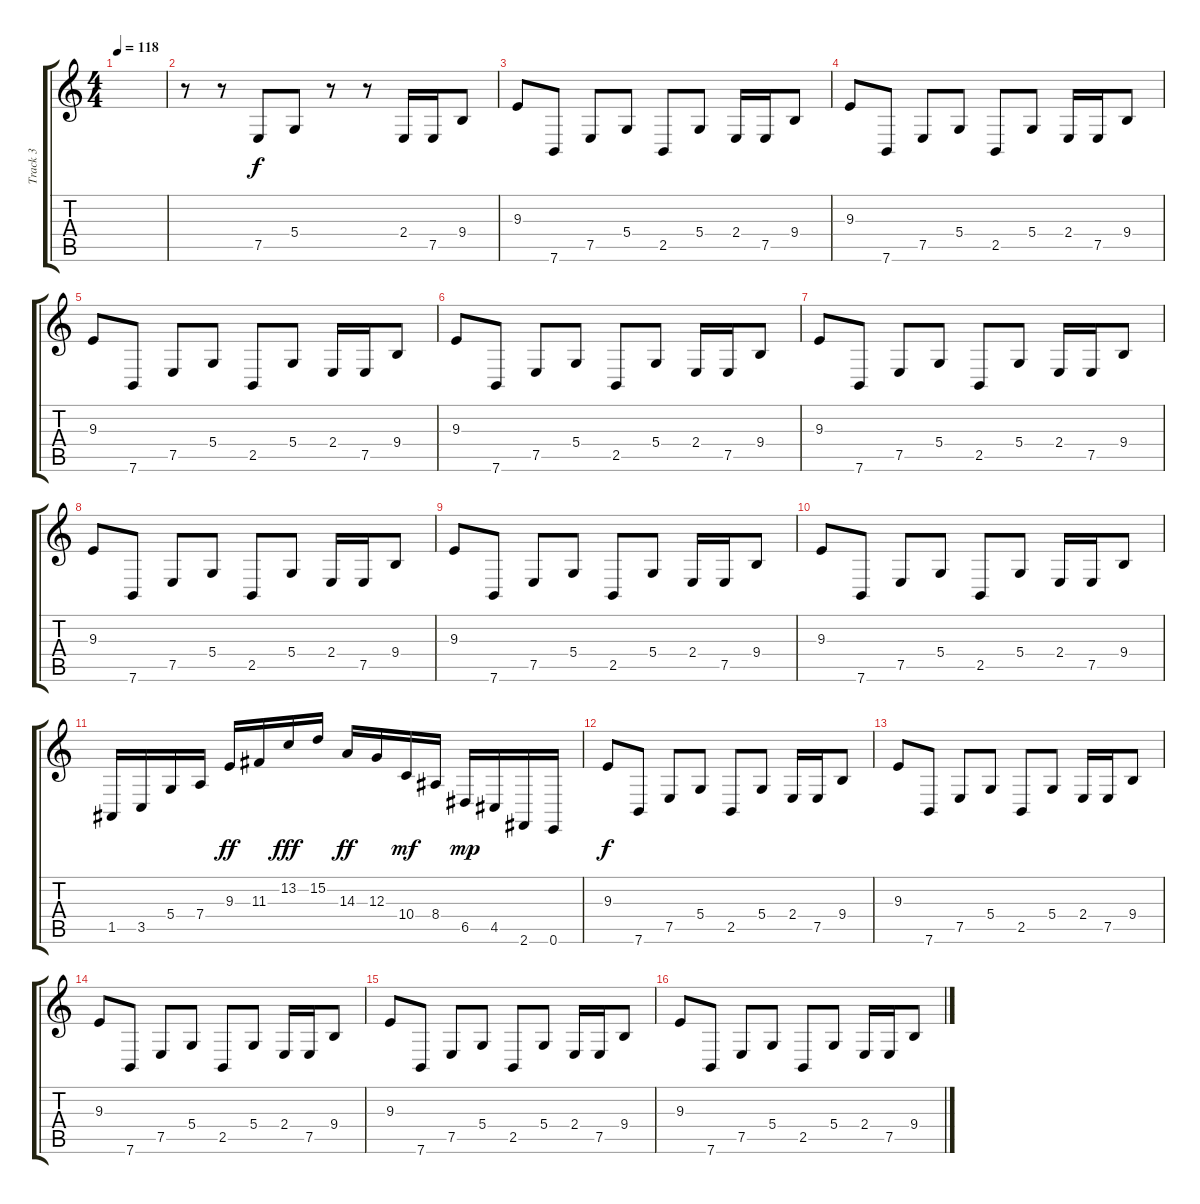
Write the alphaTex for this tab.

\track ("Track 3" "Track 3") {instrument melodictom}
\staff {score tabs}
\tuning (E4 B3 G3 D3 A2 E2) {hide}
\ts (4 4)
\tempo 118
\clef g2
\ks c
|
r.8 r.8 7.5.8 5.4.8 r.8 r.8 2.4.16 7.5.16 9.4.8 |
9.3.8 7.6.8 7.5.8 5.4.8 2.5.8 5.4.8 2.4.16 7.5.16 9.4.8 |
9.3.8 7.6.8 7.5.8 5.4.8 2.5.8 5.4.8 2.4.16 7.5.16 9.4.8 |
9.3.8 7.6.8 7.5.8 5.4.8 2.5.8 5.4.8 2.4.16 7.5.16 9.4.8 |
9.3.8 7.6.8 7.5.8 5.4.8 2.5.8 5.4.8 2.4.16 7.5.16 9.4.8 |
9.3.8 7.6.8 7.5.8 5.4.8 2.5.8 5.4.8 2.4.16 7.5.16 9.4.8 |
9.3.8 7.6.8 7.5.8 5.4.8 2.5.8 5.4.8 2.4.16 7.5.16 9.4.8 |
9.3.8 7.6.8 7.5.8 5.4.8 2.5.8 5.4.8 2.4.16 7.5.16 9.4.8 |
9.3.8 7.6.8 7.5.8 5.4.8 2.5.8 5.4.8 2.4.16 7.5.16 9.4.8 |
1.5.16 3.5.16 5.4.16 7.4.16 9.3.16{dy ff} 11.3.16 13.2.16{dy fff} 15.2.16 14.3.16{dy ff} 12.3.16 10.4.16{dy mf} 8.4.16 6.5.16{dy mp} 4.5.16 2.6.16 0.6.16 |
9.3.8{dy f} 7.6.8 7.5.8 5.4.8 2.5.8 5.4.8 2.4.16 7.5.16 9.4.8 |
9.3.8 7.6.8 7.5.8 5.4.8 2.5.8 5.4.8 2.4.16 7.5.16 9.4.8 |
9.3.8 7.6.8 7.5.8 5.4.8 2.5.8 5.4.8 2.4.16 7.5.16 9.4.8 |
9.3.8 7.6.8 7.5.8 5.4.8 2.5.8 5.4.8 2.4.16 7.5.16 9.4.8 |
9.3.8 7.6.8 7.5.8 5.4.8 2.5.8 5.4.8 2.4.16 7.5.16 9.4.8
